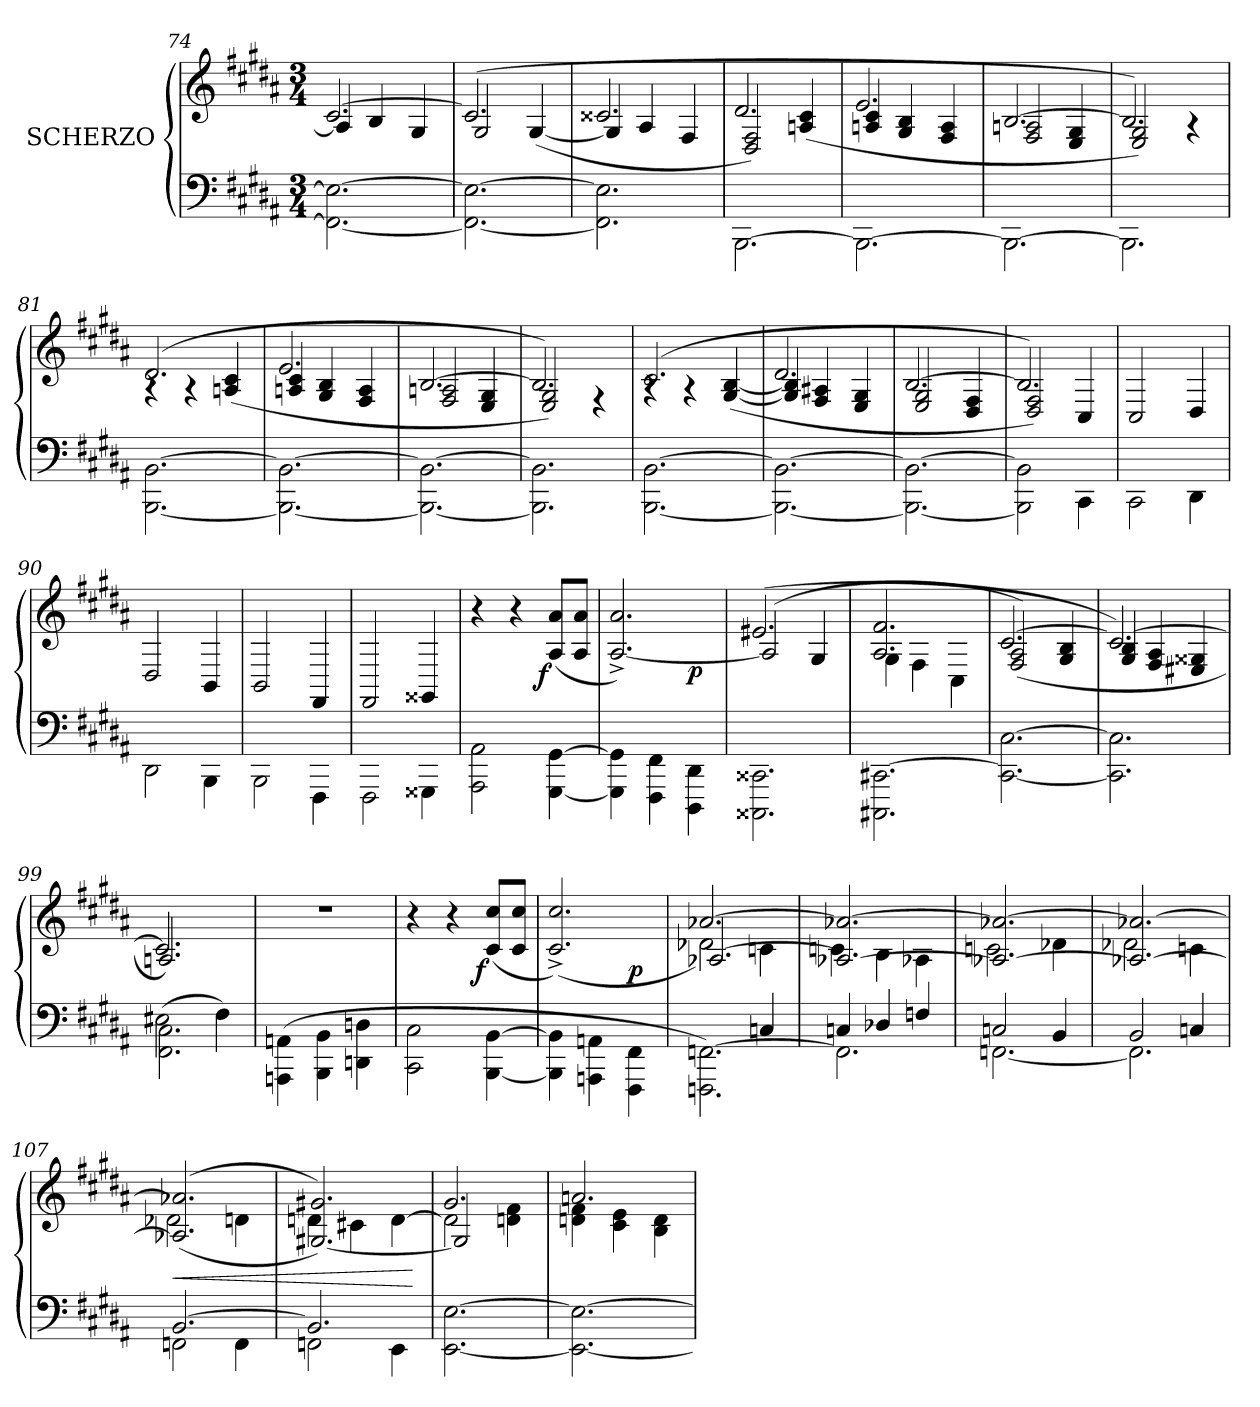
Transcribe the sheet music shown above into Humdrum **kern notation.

**kern	**kern	**dynam
*part1	*part1	*part1
*staff2	*staff1	*staff1/2
*I" SCHERZO	*	*
*clefF4	*clefG2	*
*k[f#c#g#d#a#]	*k[f#c#g#d#a#]	*
*M3/4	*M3/4	*
=74	=74	=74
*	*^	*
2.FF#_>\ 2.E_\	[2.c#	4A#/]	.
.	.	4B/	.
.	.	4G#/	.
=75	=75	=75	=75
2.FF#_\ 2.E_\	(>2.c#]	2G#/	.
.	.	(>[4G#/	.
=76	=76	=76	=76
2.FF#]\ 2.E]\	2.c##X	4G#/]	.
.	.	4A#/	.
.	.	4F#/	.
=77	=77	=77	=77
[2.BBB\	2.d#	2D#/ 2F#/)	.
.	.	(>4An/ 4c#/	.
=78	=78	=78	=78
2.BBB\_	2.e	4An/ 4c#/	.
.	.	4G#/ 4B/	.
.	.	4F#/ 4A/	.
=79	=79	=79	=79
2.BBB\_	[2.B	2F#/ 2An/	.
.	.	4E/ 4G#/	.
=80	=80	=80	=80
2.BBB\]	2.B])	2E/ 2G#/)	.
.	.	4rA	.
=81	=81	=81	=81
[>2.BBB\ [2.BB\	(>2.d#	4rA	.
.	.	4rA	.
.	.	(>4An/ 4c#/	.
=82	=82	=82	=82
2.BBB_>\ 2.BB_\	2.e	4An/ 4c#/	.
.	.	4G#/ 4B/	.
.	.	4F#/ 4A/	.
=83	=83	=83	=83
2.BBB_\ 2.BB_\	[2.B	2F#/ 2An/	.
.	.	4E/ 4G#/	.
=84	=84	=84	=84
2.BBB]\ 2.BB]\	2.B])	2E/ 2G#/)	.
.	.	4rF	.
=85	=85	=85	=85
[>2.BBB\ [2.BB\	(>2.c#	4rA	.
.	.	4rA	.
.	.	(>[4G#/ [4B/	.
=86	=86	=86	=86
2.BBB_>\ 2.BB_\	2.d#	4G#]/ 4B]/	.
.	.	4F#/ 4A#X/	.
.	.	4E/ 4G#/	.
=87	=87	=87	=87
2.BBB_\ 2.BB_\	[2.B	2E/ 2G#/	.
.	.	4D#/ 4F#/	.
=88	=88	=88	=88
2BBB]\ 2BB]\	2.B])	2D#/ 2F#/)	.
4CC#\	.	4C#/	.
*	*v	*v	*
=89	=89	=89
2CC#\	2C#/	.
4DD#\	4D#/	.
=90	=90	=90
2DD#\	2D#/	.
4BBB\	4BB/	.
=91	=91	=91
2BBB\	2BB/	.
4FFF#\	4FF#/	.
=92	=92	=92
2FFF#\	2FF#/	.
4GGG##X\	4GG##X	.
=93	=93	=93
2AAA#\ 2AA#\	4r	.
.	4r	.
!	!	!LO:DY:rj
[4GGG#\ [4GG#\	(>8A# 8a#L	f
.	8A# 8a#J	.
=94	=94	=94
*	*^	*
4GGG#]\ 4GG#]\	[2.A#^ 2.a#^)	2ryy	.
4FFF#\ 4FF#\	.	.	.
4DDD#\ 4DD#\	.	4ryy	p
=95	=95	=95	=95
2.CCC##X\ 2.CC##X\	(>2.e#X	(>2A#/]	.
.	.	4G#/	.
=96	=96	=96	=96
2.CCC#X\ [>2.CC#X\	2.A#/ 2.f#/	4G#\	.
.	.	4F#\	.
.	.	4C#\	.
=97	=97	=97	=97
2.CC#_\ [2.C#\	[>2.c#	(>2F#/ 2A#/)	.
.	.	4G#/ 4B/	.
=98	=98	=98	=98
2.CC#]\ 2.C#]\	2.c#_)	4G#/ 4B/	.
.	.	4F#/ 4A#/	.
.	.	4E#X/ 4G##X/	.
=99	=99	=99	=99
*^	*	*	*
(2E#X\	2.FF#\ 2.C#\	2.c#]	2.An/)	.
4F#\)	.	.	.	.
*v	*v	*	*	*
*	*v	*v	*
=100	=100	=100
(4AAAn\ 4AAn\	2.rdd	.
4BBB\ 4BB\	.	.
4DDn\ 4Dn\	.	.
=101	=101	=101
2CC#\ 2C#\	4r	.
.	4r	.
!	!	!LO:DY:rj
[4BBB\ [4BB\	(>8c# 8cc#L	f
.	8c# 8cc#J	.
=102	=102	=102
*	*^	*
4BBB]\ 4BB]\	(>2.c#^< 2.cc#^<)	2ryy	.
4AAAn\ 4AAn\	.	.	.
4FFF#\ 4FF#\	.	4ryy	p
=103	=103	=103	=103
*^	*	*^	*
2ryy	2.FFFn [2.FFn)	[2.a-X	2d-X)	[2.A-X/	.
4Cn	.	.	4cn	.	.
*	*	*	*v	*v	*
=104	=104	=104	=104	=104
4Cn	2.FFn]	2.A-X_ 2.a-X_	4cn	.
4D-X	.	.	4B	.
4Fn	.	.	4A-X	.
=105	=105	=105	=105	=105
2Cn	[2.FFn	2.A-X_ 2.a-X_	2cn	.
4BB	.	.	4d-X	.
=106	=106	=106	=106	=106
2BB	2.FFn]	2.A-X_ 2.a-X_	2d-X	.
4Cn	.	.	4cn	.
=107	=107	=107	=107	=107
[2.BB	2FFn	(>(>2.A-X] 2.a-X]	2d-X	<
.	4FF	.	4dn	.
=108	=108	=108	=108	=108
2.BB]	2FFn	4dn\	[2.G#X/ 2.g#X/))	.
.	.	4c#X\	.	.
.	4EE	[4d\	.	.
*v	*v	*	*	*
*	*v	*v	*
.	.	[
=109	=109	=109
*	*^	*
*	*	*^	*
[>2.EE\ [2.E\	2.g#	2dn]	2G#/]	.
.	.	4d 4f#	4ryy	.
*	*	*v	*v	*
=110	=110	=110	=110
2.EE_>\ 2.E_\	2.an	4dn 4f#	.
.	.	4c# 4e	.
.	.	4B 4d	.
*	*v	*v	*
=	=	=
*-	*-	*-
